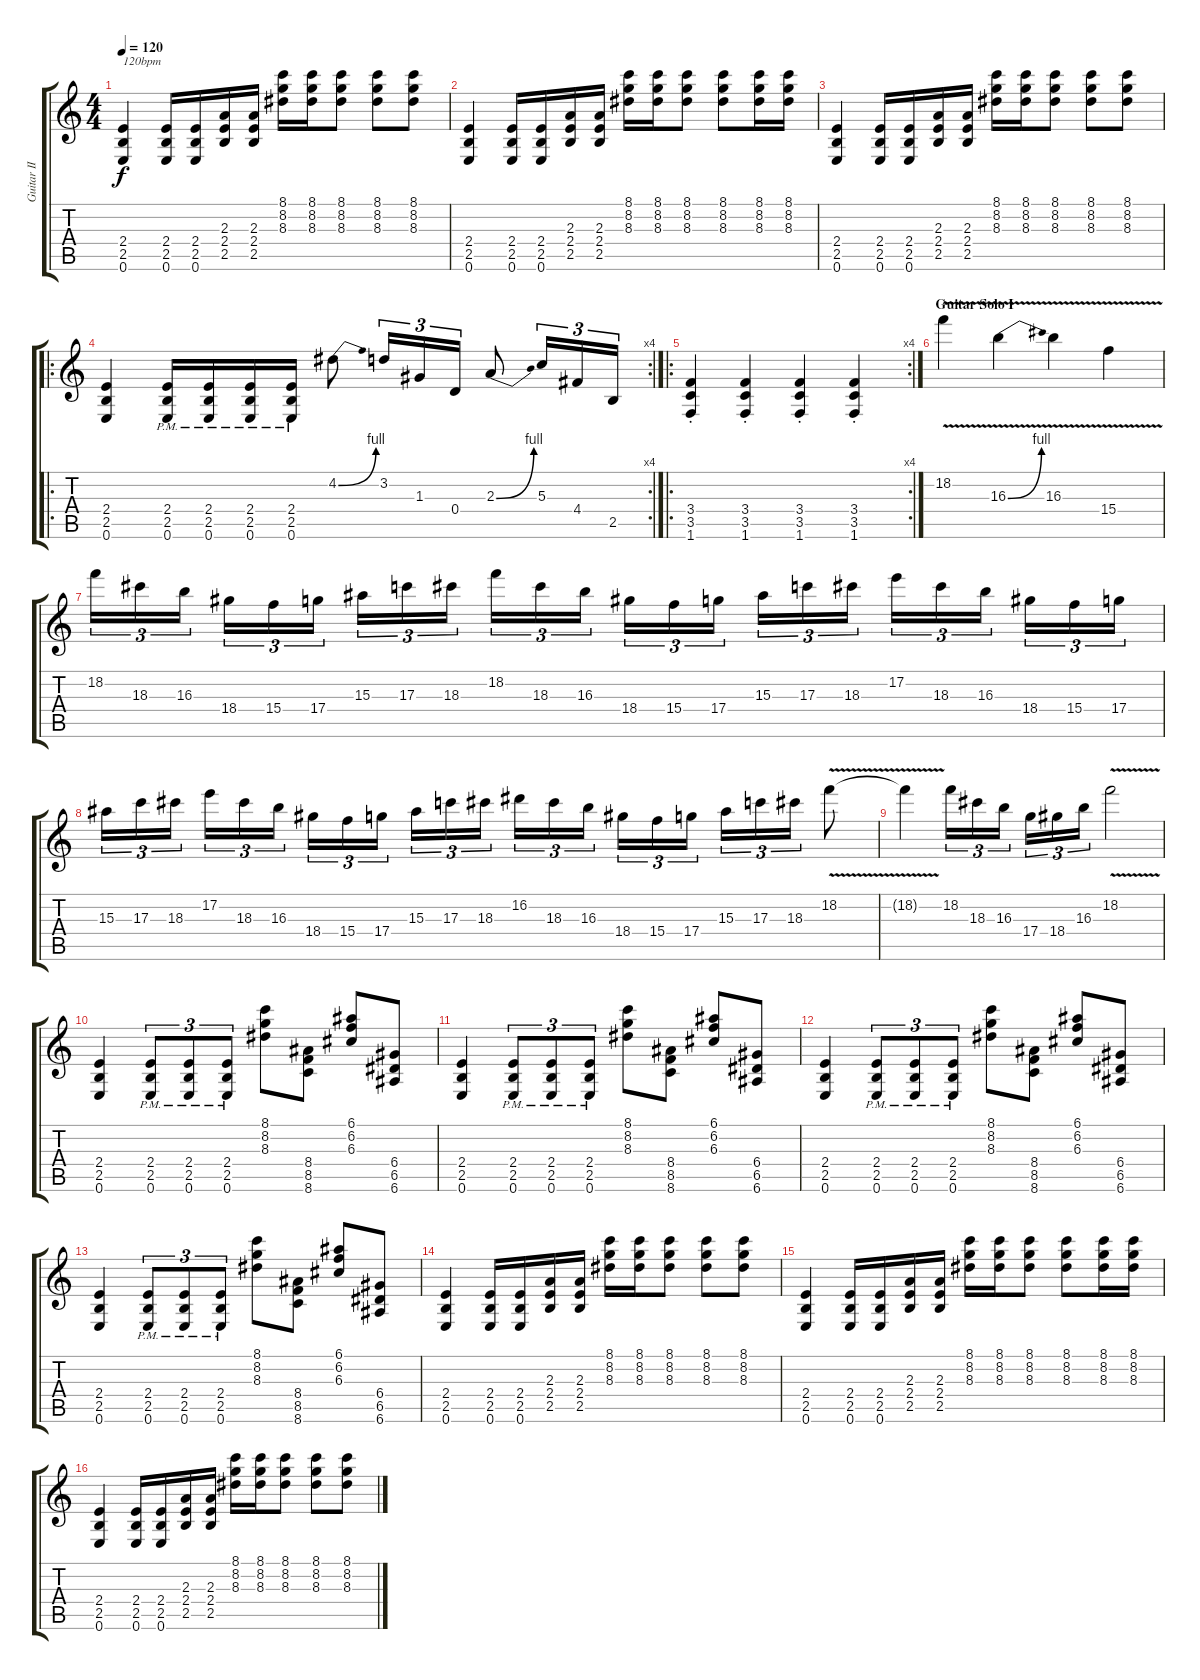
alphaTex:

\track ("Guitar II" "Guitar II") {instrument distortionguitar}
\staff {score tabs}
\tuning (E4 B3 G3 D3 A2 E2) {hide}
\ts (4 4)
\tempo 120
\clef g2
\ks c
(2.4 2.5 0.6).4{txt "120bpm" dy f instrument distortionguitar} (2.4 2.5 0.6).16 (2.4 2.5 0.6).16 (2.3 2.4 2.5).16 (2.3 2.4 2.5).16 (8.1 8.2 8.3).16 (8.1 8.2 8.3).16 (8.1 8.2 8.3).8 (8.1 8.2 8.3).8 (8.1 8.2 8.3).8 |
(2.4 2.5 0.6).4 (2.4 2.5 0.6).16 (2.4 2.5 0.6).16 (2.3 2.4 2.5).16 (2.3 2.4 2.5).16 (8.1 8.2 8.3).16 (8.1 8.2 8.3).16 (8.1 8.2 8.3).8 (8.1 8.2 8.3).8 (8.1 8.2 8.3).16 (8.1 8.2 8.3).16 |
(2.4 2.5 0.6).4 (2.4 2.5 0.6).16 (2.4 2.5 0.6).16 (2.3 2.4 2.5).16 (2.3 2.4 2.5).16 (8.1 8.2 8.3).16 (8.1 8.2 8.3).16 (8.1 8.2 8.3).8 (8.1 8.2 8.3).8 (8.1 8.2 8.3).8 |
\ro
\rc 4
(2.4 2.5 0.6).4 (2.4{pm} 2.5{pm} 0.6{pm}).16 (2.4{pm} 2.5{pm} 0.6{pm}).16 (2.4{pm} 2.5{pm} 0.6{pm}).16 (2.4{pm} 2.5{pm} 0.6{pm}).16 4.2{be (bend 0 0 60 4)}.8 3.2.16{tu (3 2)} 1.3.16{tu (3 2)} 0.4.16{tu (3 2)} 2.3{be (bend 0 0 60 4)}.8 5.3.16{tu (3 2)} 4.4.16{tu (3 2)} 2.5.16{tu (3 2)} |
\ro
\rc 4
(3.4{st} 3.5{st} 1.6{st}).4 (3.4{st} 3.5{st} 1.6{st}).4 (3.4{st} 3.5{st} 1.6{st}).4 (3.4{st} 3.5{st} 1.6{st}).4 |
\section ("" "Guitar Solo I")
18.2{v}.4{volume 16} 16.3{be (bend 0 0 60 4) v}.4 16.3{v}.4 15.4{v}.4 |
18.2.16{tu (3 2)} 18.3.16{tu (3 2)} 16.3.16{tu (3 2)} 18.4.16{tu (3 2)} 15.4.16{tu (3 2)} 17.4.16{tu (3 2)} 15.3.16{tu (3 2)} 17.3.16{tu (3 2)} 18.3.16{tu (3 2)} 18.2.16{tu (3 2)} 18.3.16{tu (3 2)} 16.3.16{tu (3 2)} 18.4.16{tu (3 2)} 15.4.16{tu (3 2)} 17.4.16{tu (3 2)} 15.3.16{tu (3 2)} 17.3.16{tu (3 2)} 18.3.16{tu (3 2)} 17.2.16{tu (3 2)} 18.3.16{tu (3 2)} 16.3.16{tu (3 2)} 18.4.16{tu (3 2)} 15.4.16{tu (3 2)} 17.4.16{tu (3 2)} |
15.3.16{tu (3 2)} 17.3.16{tu (3 2)} 18.3.16{tu (3 2)} 17.2.16{tu (3 2)} 18.3.16{tu (3 2)} 16.3.16{tu (3 2)} 18.4.16{tu (3 2)} 15.4.16{tu (3 2)} 17.4.16{tu (3 2)} 15.3.16{tu (3 2)} 17.3.16{tu (3 2)} 18.3.16{tu (3 2)} 16.2.16{tu (3 2)} 18.3.16{tu (3 2)} 16.3.16{tu (3 2)} 18.4.16{tu (3 2)} 15.4.16{tu (3 2)} 17.4.16{tu (3 2)} 15.3.16{tu (3 2)} 17.3.16{tu (3 2)} 18.3.16{tu (3 2)} 18.2{v}.8 |
18.2{t}.4 18.2.16{tu (3 2)} 18.3.16{tu (3 2)} 16.3.16{tu (3 2)} 17.4.16{tu (3 2)} 18.4.16{tu (3 2)} 16.3.16{tu (3 2)} 18.2{v}.2 |
(2.4 2.5 0.6).4{volume 13} (2.4{pm} 2.5{pm} 0.6{pm}).8{tu (3 2)} (2.4{pm} 2.5{pm} 0.6{pm}).8{tu (3 2)} (2.4{pm} 2.5{pm} 0.6{pm}).8{tu (3 2)} (8.1 8.2 8.3).8 (8.4 8.5 8.6).8 (6.1 6.2 6.3).8 (6.4 6.5 6.6).8 |
(2.4 2.5 0.6).4 (2.4{pm} 2.5{pm} 0.6{pm}).8{tu (3 2)} (2.4{pm} 2.5{pm} 0.6{pm}).8{tu (3 2)} (2.4{pm} 2.5{pm} 0.6{pm}).8{tu (3 2)} (8.1 8.2 8.3).8 (8.4 8.5 8.6).8 (6.1 6.2 6.3).8 (6.4 6.5 6.6).8 |
(2.4 2.5 0.6).4 (2.4{pm} 2.5{pm} 0.6{pm}).8{tu (3 2)} (2.4{pm} 2.5{pm} 0.6{pm}).8{tu (3 2)} (2.4{pm} 2.5{pm} 0.6{pm}).8{tu (3 2)} (8.1 8.2 8.3).8 (8.4 8.5 8.6).8 (6.1 6.2 6.3).8 (6.4 6.5 6.6).8 |
(2.4 2.5 0.6).4 (2.4{pm} 2.5{pm} 0.6{pm}).8{tu (3 2)} (2.4{pm} 2.5{pm} 0.6{pm}).8{tu (3 2)} (2.4{pm} 2.5{pm} 0.6{pm}).8{tu (3 2)} (8.1 8.2 8.3).8 (8.4 8.5 8.6).8 (6.1 6.2 6.3).8 (6.4 6.5 6.6).8 |
(2.4 2.5 0.6).4 (2.4 2.5 0.6).16 (2.4 2.5 0.6).16 (2.3 2.4 2.5).16 (2.3 2.4 2.5).16 (8.1 8.2 8.3).16 (8.1 8.2 8.3).16 (8.1 8.2 8.3).8 (8.1 8.2 8.3).8 (8.1 8.2 8.3).8 |
(2.4 2.5 0.6).4 (2.4 2.5 0.6).16 (2.4 2.5 0.6).16 (2.3 2.4 2.5).16 (2.3 2.4 2.5).16 (8.1 8.2 8.3).16 (8.1 8.2 8.3).16 (8.1 8.2 8.3).8 (8.1 8.2 8.3).8 (8.1 8.2 8.3).16 (8.1 8.2 8.3).16 |
(2.4 2.5 0.6).4 (2.4 2.5 0.6).16 (2.4 2.5 0.6).16 (2.3 2.4 2.5).16 (2.3 2.4 2.5).16 (8.1 8.2 8.3).16 (8.1 8.2 8.3).16 (8.1 8.2 8.3).8 (8.1 8.2 8.3).8 (8.1 8.2 8.3).8
